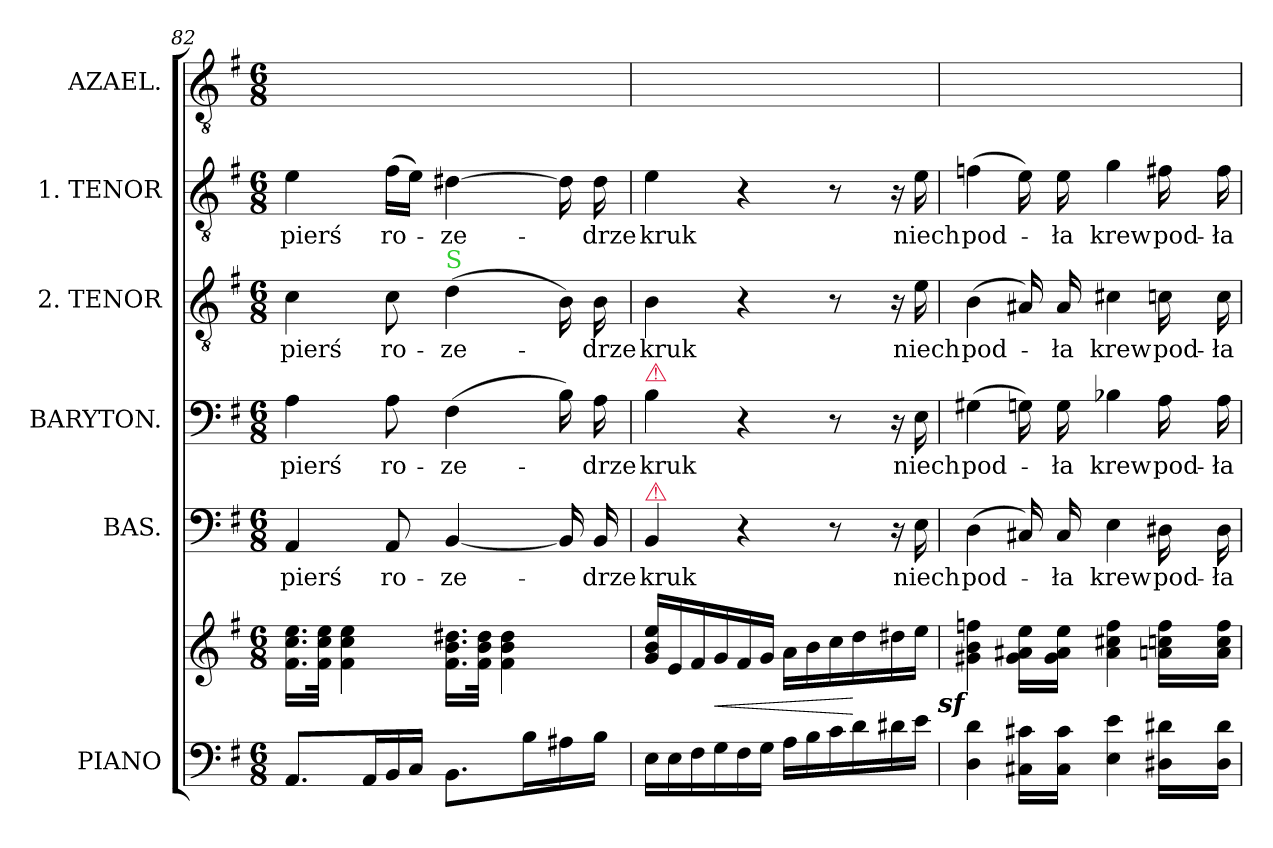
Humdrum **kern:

**kern	**kern	**dynam	**kern	**text	**kern	**text	**kern	**text	**kern	**text	**kern
*part6	*part6	*part6	*part5	*part5	*part4	*part4	*part3	*part3	*part2	*part2	*part1
*staff7	*staff6	*staff6/7	*staff5	*staff5	*staff4	*staff4	*staff3	*staff3	*staff2	*staff2	*staff1
*I"PIANO	*	*	*I"BAS.	*	*I"BARYTON.	*	*I"2. TENOR	*	*I"1. TENOR	*	*I"AZAEL.
*	*	*	*I'B	*	*	*	*I'T 2	*	*I'T 1	*	*
*clefF4	*clefG2	*	*clefF4	*	*clefF4	*	*clefGv2	*	*clefGv2	*	*clefGv2
*k[f#]	*k[f#]	*	*k[f#]	*	*k[f#]	*	*k[f#]	*	*k[f#]	*	*k[f#]
*M6/8	*M6/8	*	*M6/8	*	*M6/8	*	*M6/8	*	*M6/8	*	*M6/8
=82	=82	=82	=82	=82	=82	=82	=82	=82	=82	=82	=82
8.AA/L	16.f#\ 16.cc\ 16.ee\LL	.	4AA/	pierś	4A\	pierś	4c\	pierś	4e\	pierś	2.ryy
.	32f#\ 32cc\ 32ee\JJk	.	.	.	.	.	.	.	.	.	.
.	4f#\ 4cc\ 4ee\	.	.	.	.	.	.	.	.	.	.
16AA/L	.	.	.	.	.	.	.	.	.	.	.
16BB/	.	.	8AA/	ro-	8A\	ro-	8c\	ro-	(16f#\LL	ro-	.
16C/JJ	.	.	.	.	.	.	.	.	16e\JJ)	.	.
!	!	!	!	!	!	!	!LO:TX:a:color=limegreen:t=S	!	!	!	!
8.BB\L	16.f#\ 16.b\ 16.dd#X\LL	.	[4BB/	-ze-	(4F#\	-ze-	(4d\	-ze-	[4d#X\	-ze-	.
.	32f#\ 32b\ 32dd#\JJk	.	.	.	.	.	.	.	.	.	.
.	4f#\ 4b\ 4dd#\	.	.	.	.	.	.	.	.	.	.
16B\L	.	.	.	.	.	.	.	.	.	.	.
16A#X\	.	.	16BB/]	.	16B\)	.	16B\)	.	16d#\]	.	.
16B\JJ	.	.	16BB/	-drze	16A\	-drze	16B\	-drze	16d#\	-drze	.
=83	=83	=83	=83	=83	=83	=83	=83	=83	=83	=83	=83
!	!	!	!	!	!LO:TX:a:color=crimson:t=⚠	!	!	!	!	!	!
!	!	!	!LO:TX:a:color=crimson:t=⚠	!	!	!	!	!	!	!	!
16E\LL	16g/ 16b/ 16ee/LL	.	4BB/	kruk	4B\	kruk	4B\	kruk	4e\	kruk	2.ryy
16E\	16e/	.	.	.	.	.	.	.	.	.	.
16F#\	16f#/	.	.	.	.	.	.	.	.	.	.
16G\	16g/	<	.	.	.	.	.	.	.	.	.
16F#\	16f#/	.	4r	.	4r	.	4r	.	4r	.	.
16G\JJ	16g/JJ	.	.	.	.	.	.	.	.	.	.
16A\LL	16a\LL	.	.	.	.	.	.	.	.	.	.
16B\	16b\	.	.	.	.	.	.	.	.	.	.
16c\	16cc\	.	8r	.	8r	.	8r	.	8r	.	.
16d\	16dd\	[	.	.	.	.	.	.	.	.	.
16d#X\	16dd#X\	.	16r	.	16r	.	16r	.	16r	.	.
16e\JJ	16ee\JJ	.	16E\	niech	16E\	niech	16e\	niech	16e\	niech	.
=84	=84	=84	=84	=84	=84	=84	=84	=84	=84	=84	=84
!	!LO:DY:rj	!	!	!	!	!	!	!	!	!	!
4D\ 4d\	4g#Xz<\ 4bz<\ 4ffnz<\	.	(4D\	pod-	(4G#X\	pod-	(4B\	pod-	(4fn\	pod-	2.ryy
16C#X\ 16c#X\LL	16g#\ 16a#X\ 16ee\LL	.	16C#X/)	.	16Gn\)	.	16A#X/)	.	16e\)	.	.
16C#\ 16c#\JJ	16g#\ 16a#\ 16ee\JJ	.	16C#/	-ła	16G\	-ła	16A#/	-ła	16e\	-ła	.
4E\ 4e\	4a#\ 4cc#X\ 4ff\	.	4E\	krew	4B-X\	krew	4c#X\	krew	4g\	krew	.
16D#X\ 16d#X\LL	16an\ 16ccn\ 16ff\LL	.	16D#X\	pod-	16A\	pod-	16cn\	pod-	16f#X\	pod-	.
16D#\ 16d#\JJ	16a\ 16cc\ 16ff\JJ	.	16D#\	-ła	16A\	-ła	16c\	-ła	16f#\	-ła	.
=	=	=	=	=	=	=	=	=	=	=	=
*-	*-	*-	*-	*-	*-	*-	*-	*-	*-	*-	*-
